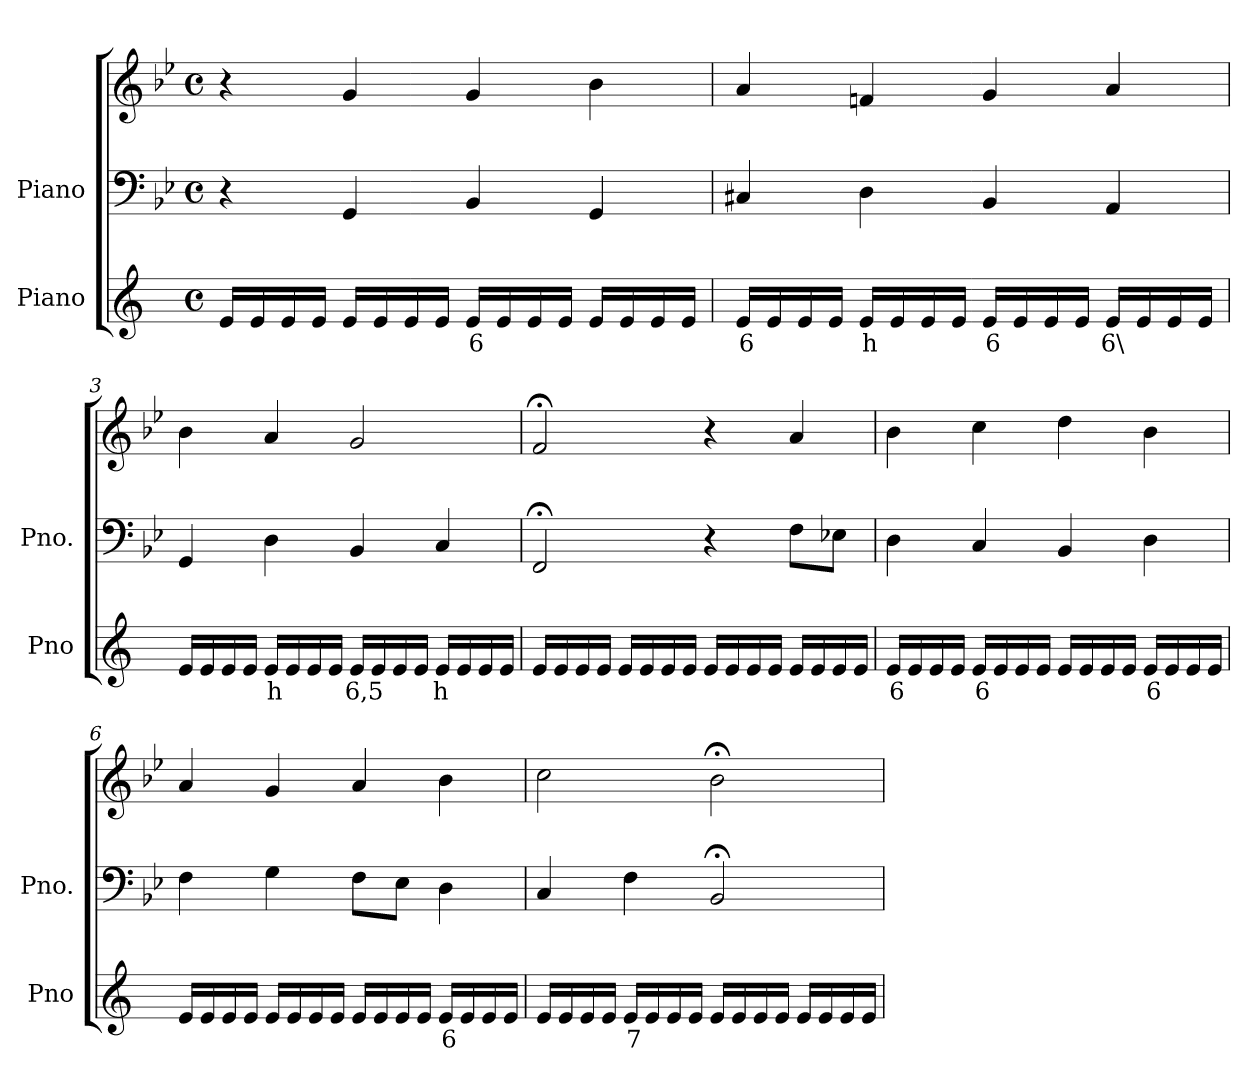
**kern	**text	**kern	**kern
*part2	*part2	*part1	*part1
*staff3	*staff3	*staff2	*staff1
*I"Piano	*	*I"Piano	*
*I'Pno	*	*I'Pno.	*
*clefG2	*	*clefF4	*clefG2
*k[]	*	*k[b-e-]	*k[b-e-]
*M4/4	*	*M4/4	*M4/4
*met(c)	*	*met(c)	*met(c)
=1	=1	=1	=1
16e/LL	.	4r	4r
16e/	.	.	.
16e/	.	.	.
16e/JJ	.	.	.
16e/LL	.	4GG/	4g/
16e/	.	.	.
16e/	.	.	.
16e/JJ	.	.	.
!	!LO:LY:b	!	!
16e/LL	6	4BB-/	4g/
16e/	.	.	.
16e/	.	.	.
16e/JJ	.	.	.
16e/LL	.	4GG/	4b-\
16e/	.	.	.
16e/	.	.	.
16e/JJ	.	.	.
=2	=2	=2	=2
!	!LO:LY:b	!	!
16e/LL	6	4C#X/	4a/
16e/	.	.	.
16e/	.	.	.
16e/JJ	.	.	.
!	!LO:LY:b	!	!
16e/LL	h	4D\	4fn/
16e/	.	.	.
16e/	.	.	.
16e/JJ	.	.	.
!	!LO:LY:b	!	!
16e/LL	6	4BB-/	4g/
16e/	.	.	.
16e/	.	.	.
16e/JJ	.	.	.
!	!LO:LY:b	!	!
16e/LL	6\	4AA/	4a/
16e/	.	.	.
16e/	.	.	.
16e/JJ	.	.	.
=3	=3	=3	=3
16e/LL	.	4GG/	4b-\
16e/	.	.	.
16e/	.	.	.
16e/JJ	.	.	.
!	!LO:LY:b	!	!
16e/LL	h	4D\	4a/
16e/	.	.	.
16e/	.	.	.
16e/JJ	.	.	.
!	!LO:LY:b	!	!
16e/LL	6,5	4BB-/	2g/
16e/	.	.	.
16e/	.	.	.
16e/JJ	.	.	.
!	!LO:LY:b	!	!
16e/LL	h	4C/	.
16e/	.	.	.
16e/	.	.	.
16e/JJ	.	.	.
=4	=4	=4	=4
16e/LL	.	2FF;</	2f;</
16e/	.	.	.
16e/	.	.	.
16e/JJ	.	.	.
16e/LL	.	.	.
16e/	.	.	.
16e/	.	.	.
16e/JJ	.	.	.
16e/LL	.	4r	4r
16e/	.	.	.
16e/	.	.	.
16e/JJ	.	.	.
16e/LL	.	8F\L	4a/
16e/	.	.	.
!	!LO:LY:b	!	!
16e/	_	8E-X\J	.
16e/JJ	.	.	.
=5	=5	=5	=5
!	!LO:LY:b	!	!
16e/LL	6	4D\	4b-\
16e/	.	.	.
16e/	.	.	.
16e/JJ	.	.	.
!	!LO:LY:b	!	!
16e/LL	6	4C/	4cc\
16e/	.	.	.
16e/	.	.	.
16e/JJ	.	.	.
16e/LL	.	4BB-/	4dd\
16e/	.	.	.
16e/	.	.	.
16e/JJ	.	.	.
!	!LO:LY:b	!	!
16e/LL	6	4D\	4b-\
16e/	.	.	.
16e/	.	.	.
16e/JJ	.	.	.
=6	=6	=6	=6
16e/LL	.	4F\	4a/
16e/	.	.	.
16e/	.	.	.
16e/JJ	.	.	.
16e/LL	.	4G\	4g/
16e/	.	.	.
16e/	.	.	.
16e/JJ	.	.	.
16e/LL	.	8F\L	4a/
16e/	.	.	.
!	!LO:LY:b	!	!
16e/	_	8E-\J	.
16e/JJ	.	.	.
!	!LO:LY:b	!	!
16e/LL	6	4D\	4b-\
16e/	.	.	.
16e/	.	.	.
16e/JJ	.	.	.
=7	=7	=7	=7
16e/LL	.	4C/	2cc\
16e/	.	.	.
16e/	.	.	.
16e/JJ	.	.	.
!	!LO:LY:b	!	!
16e/LL	7	4F\	.
16e/	.	.	.
16e/	.	.	.
16e/JJ	.	.	.
16e/LL	.	2BB-;</	2b-;<\
16e/	.	.	.
16e/	.	.	.
16e/JJ	.	.	.
16e/LL	.	.	.
16e/	.	.	.
16e/	.	.	.
16e/JJ	.	.	.
=	=	=	=
*-	*-	*-	*-
